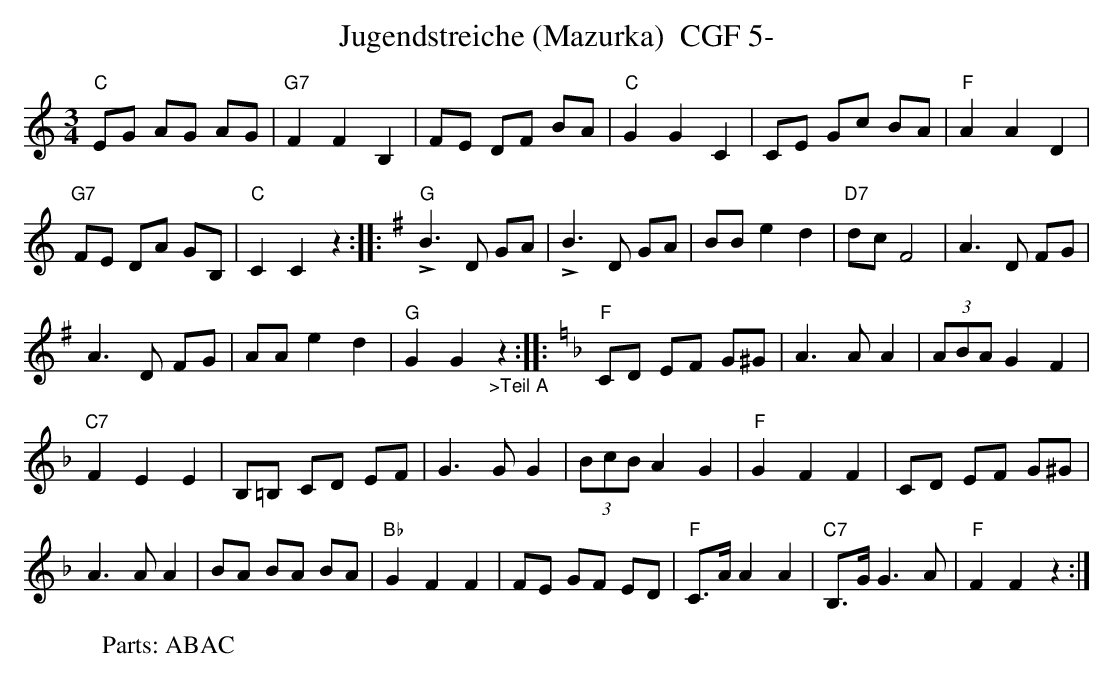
X:1
T:Jugendstreiche (Mazurka)  CGF 5-
M:3/4
L:1/8
K:C %%MIDI gchordon
"C"EG AG AG | "G7"F2F2B,2 | FE DF BA | "C"G2G2C2 | CE Gc BA | "F"A2A2D2 |
"G7"FE DA GB, | "C"C2C2z2:: [K:G] !>!"G"B3D GA | !>!B3D GA | BBe2d2 | "D7"dcF4 | A3D FG |
A3D FG | AA e2d2 | "G"G2G2"_>Teil A"z2 :: [K:F] "F"CD EF G^G | A3AA2 | (3ABA G2F2 |
"C7"F2E2E2 | B,=B, CD EF | G3GG2 | (3BcB A2G2 | "F"G2F2F2 | CD EF G^G |
A3AA2 | BA BA BA | "Bb"G2F2F2 | FE GF ED | "F"C>A A2A2 | "C7"B,>G G3A | "F"F2F2z2 :|
W:Parts: ABAC
